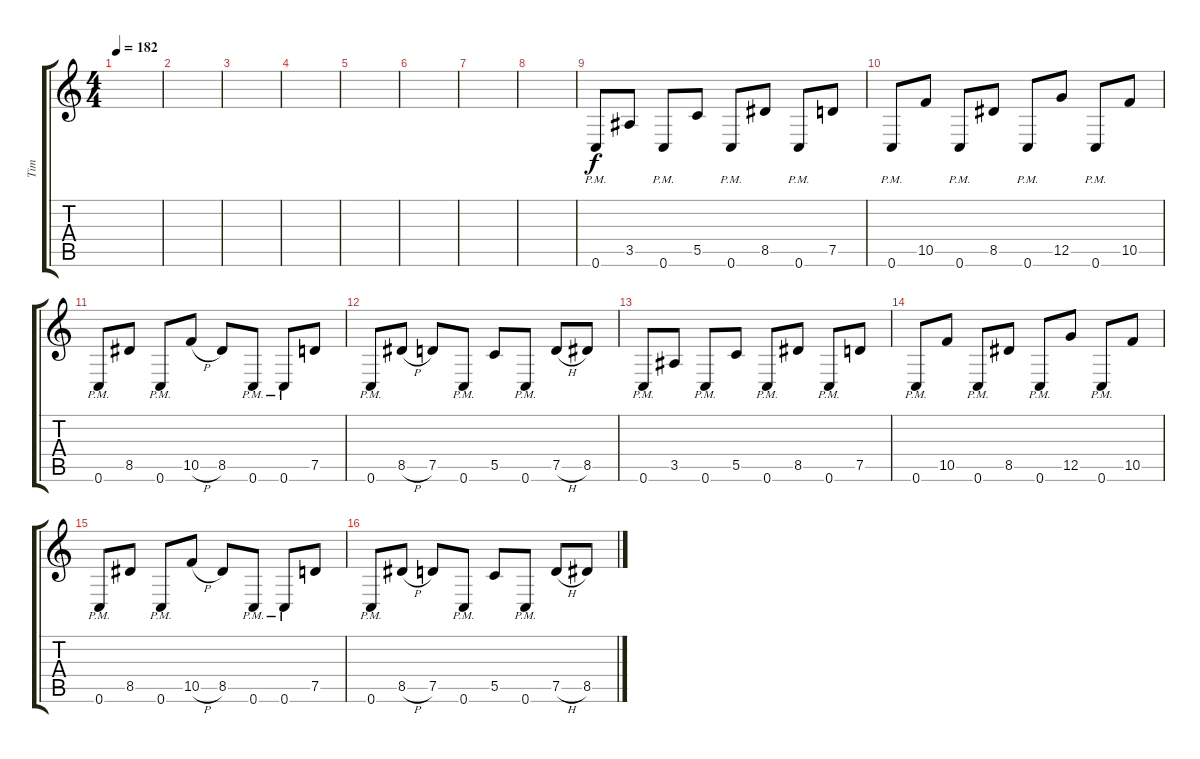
\track ("Tim" "Tim") {instrument distortionguitar}
\staff {score tabs}
\tuning (D4 A3 F3 C3 G2 C2) {hide}
\ts (4 4)
\tempo 182
\clef g2
\ks c
|
|
|
|
|
|
|
|
0.6{pm}.8 3.5.8 0.6{pm}.8 5.5.8 0.6{pm}.8 8.5.8 0.6{pm}.8 7.5.8 |
0.6{pm}.8 10.5.8 0.6{pm}.8 8.5.8 0.6{pm}.8 12.5.8 0.6{pm}.8 10.5.8 |
0.6{pm}.8 8.5.8 0.6{pm}.8 10.5{h}.8 8.5.8 0.6{pm}.8 0.6{pm}.8 7.5.8 |
0.6{pm}.8 8.5{h}.8 7.5.8 0.6{pm}.8 5.5.8 0.6{pm}.8 7.5{h}.8 8.5.8 |
0.6{pm}.8 3.5.8 0.6{pm}.8 5.5.8 0.6{pm}.8 8.5.8 0.6{pm}.8 7.5.8 |
0.6{pm}.8 10.5.8 0.6{pm}.8 8.5.8 0.6{pm}.8 12.5.8 0.6{pm}.8 10.5.8 |
0.6{pm}.8 8.5.8 0.6{pm}.8 10.5{h}.8 8.5.8 0.6{pm}.8 0.6{pm}.8 7.5.8 |
0.6{pm}.8 8.5{h}.8 7.5.8 0.6{pm}.8 5.5.8 0.6{pm}.8 7.5{h}.8 8.5.8
